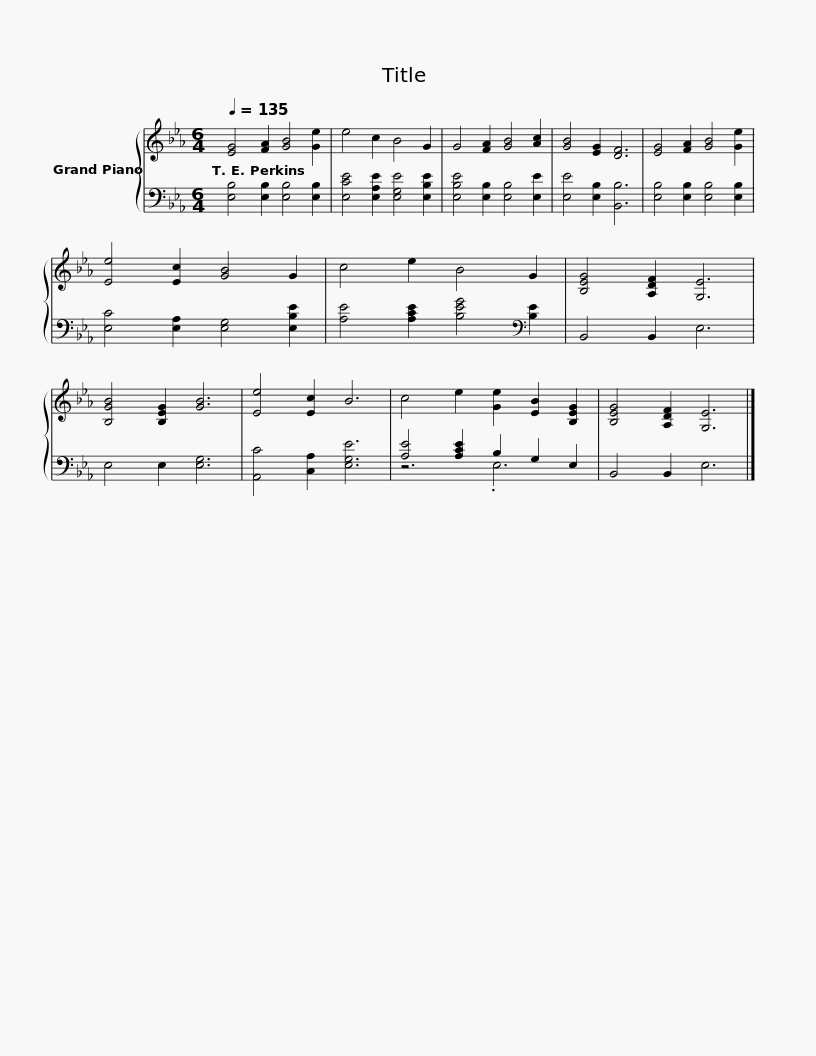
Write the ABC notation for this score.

X:1
%%score { 1 | ( 2 3 ) }
L:1/8
Q:1/4=135
M:6/4
I:linebreak $
K:Eb
V:1 treble
V:2 bass
V:3 bass
V:1
 [EG]4 [FA]2 [GB]4 [Ge]2 | e4 c2 B4 G2 | G4 [FA]2 [GB]4 [Ac]2 | [GB]4 [EG]2 [DF]6 | [EG]4 [FA]2 [GB]4 [Ge]2 | %5
 [Ee]4 [Ec]2 [GB]4 G2 | c4 e2 B4 G2 |$ [B,EG]4 [A,DF]2 [G,E]6 | [B,GB]4 [B,EG]2 [GB]6 | [Ee]4 [Ec]2 B6 | %10
 c4 e2 [Ge]2 [EB]2 [B,EG]2 | [B,EG]4 [A,DF]2 [G,E]6 |] %12
V:2
 [E,B,]4 [E,B,]2 [E,B,]4 [E,B,]2 | [E,CE]4 [E,A,E]2 [E,G,E]4 [E,B,E]2 | [E,B,E]4 [E,B,]2 [E,B,]4 [E,E]2 | [E,E]4 [E,B,]2 [B,,B,]6 | [E,B,]4 [E,B,]2 [E,B,]4 [E,B,]2 | %5
 [E,C]4 [E,A,]2 [E,G,]4 [E,B,E]2 | [A,E]4 [A,CE]2 [B,EG]4[K:bass] [B,E]2 |$ B,,4 B,,2 E,6 | E,4 E,2 [E,G,]6 | [A,,C]4 [C,A,]2 [E,G,E]6 | %10
 [A,E]4 [A,CE]2 B,2 G,2 E,2 | B,,4 B,,2 E,6 |] %12
V:3
 x12 | x12 | x12 | x12 | x12 | %5
 x12 | x10[K:bass] x2 |$ x12 | x12 | x12 | %10
 z6 .E,6 | x12 |] %12
